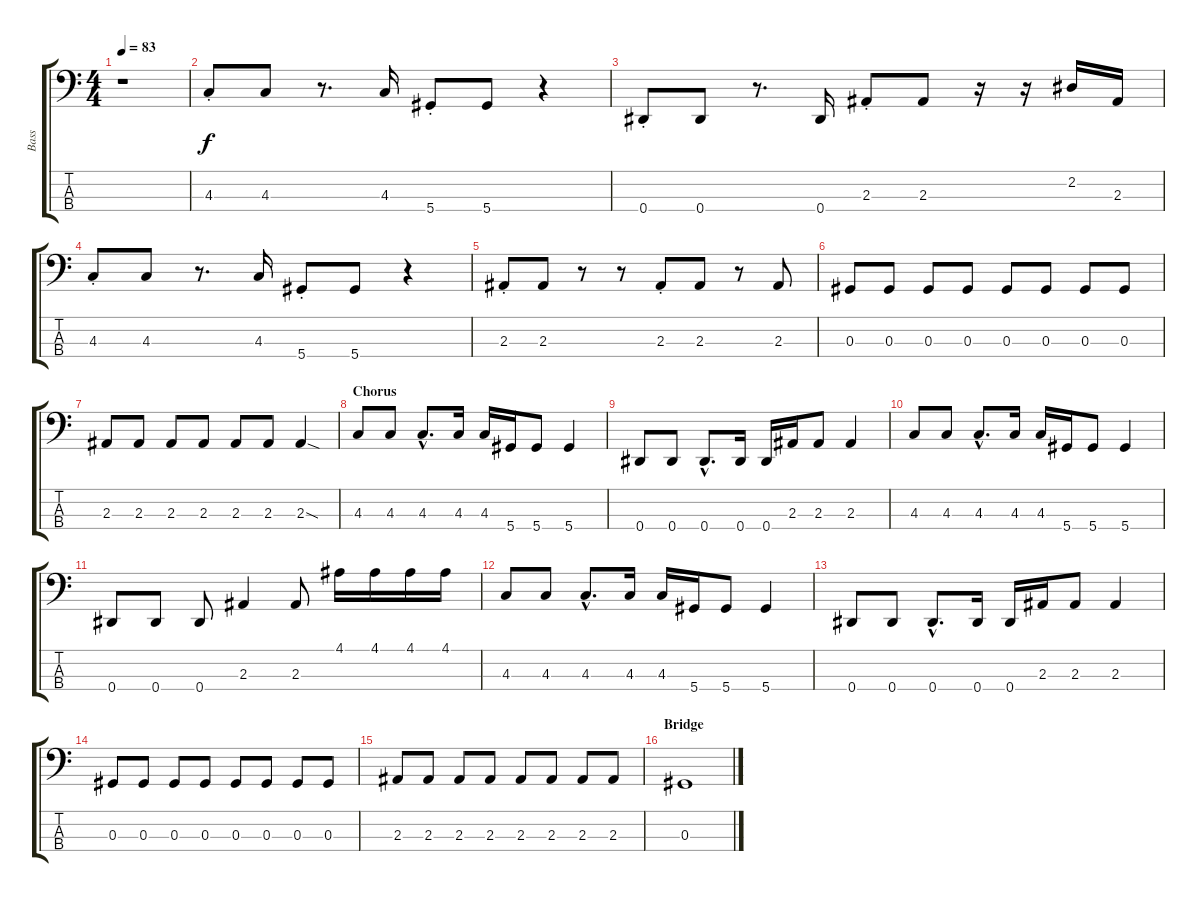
\track ("Bass" "Bass") {instrument electricbassfinger}
\staff {score tabs}
\tuning (Gb2 Db2 Ab1 Eb1) {hide}
\ts (4 4)
\tempo 83
\clef f4
\ks c
r.1{dy f} |
4.3{st}.8 4.3.8 r.8{d} 4.3.16 5.4{st}.8 5.4.8 r.4 |
0.4{st}.8 0.4.8 r.8{d} 0.4.16 2.3{st}.8 2.3.8 r.16 r.16 2.2.16 2.3.16 |
4.3{st}.8 4.3.8 r.8{d} 4.3.16 5.4{st}.8 5.4.8 r.4 |
2.3{st}.8 2.3.8 r.8 r.8 2.3{st}.8 2.3.8 r.8 2.3.8 |
0.3.8 0.3.8 0.3.8 0.3.8 0.3.8 0.3.8 0.3.8 0.3.8 |
2.3.8 2.3.8 2.3.8 2.3.8 2.3.8 2.3.8 2.3{sod}.4 |
\section ("" "Chorus")
4.3.8 4.3.8 4.3{hac}.8{d} 4.3.16 4.3.16 5.4.16 5.4.8 5.4.4 |
0.4.8 0.4.8 0.4{hac}.8{d} 0.4.16 0.4.16 2.3.16 2.3.8 2.3.4 |
4.3.8 4.3.8 4.3{hac}.8{d} 4.3.16 4.3.16 5.4.16 5.4.8 5.4.4 |
0.4.8 0.4.8 0.4.8 2.3.4 2.3.8 4.1.16 4.1.16 4.1.16 4.1.16 |
4.3.8 4.3.8 4.3{hac}.8{d} 4.3.16 4.3.16 5.4.16 5.4.8 5.4.4 |
0.4.8 0.4.8 0.4{hac}.8{d} 0.4.16 0.4.16 2.3.16 2.3.8 2.3.4 |
0.3.8 0.3.8 0.3.8 0.3.8 0.3.8 0.3.8 0.3.8 0.3.8 |
2.3.8 2.3.8 2.3.8 2.3.8 2.3.8 2.3.8 2.3.8 2.3.8 |
\section ("" "Bridge")
0.3.1{volume 0}
